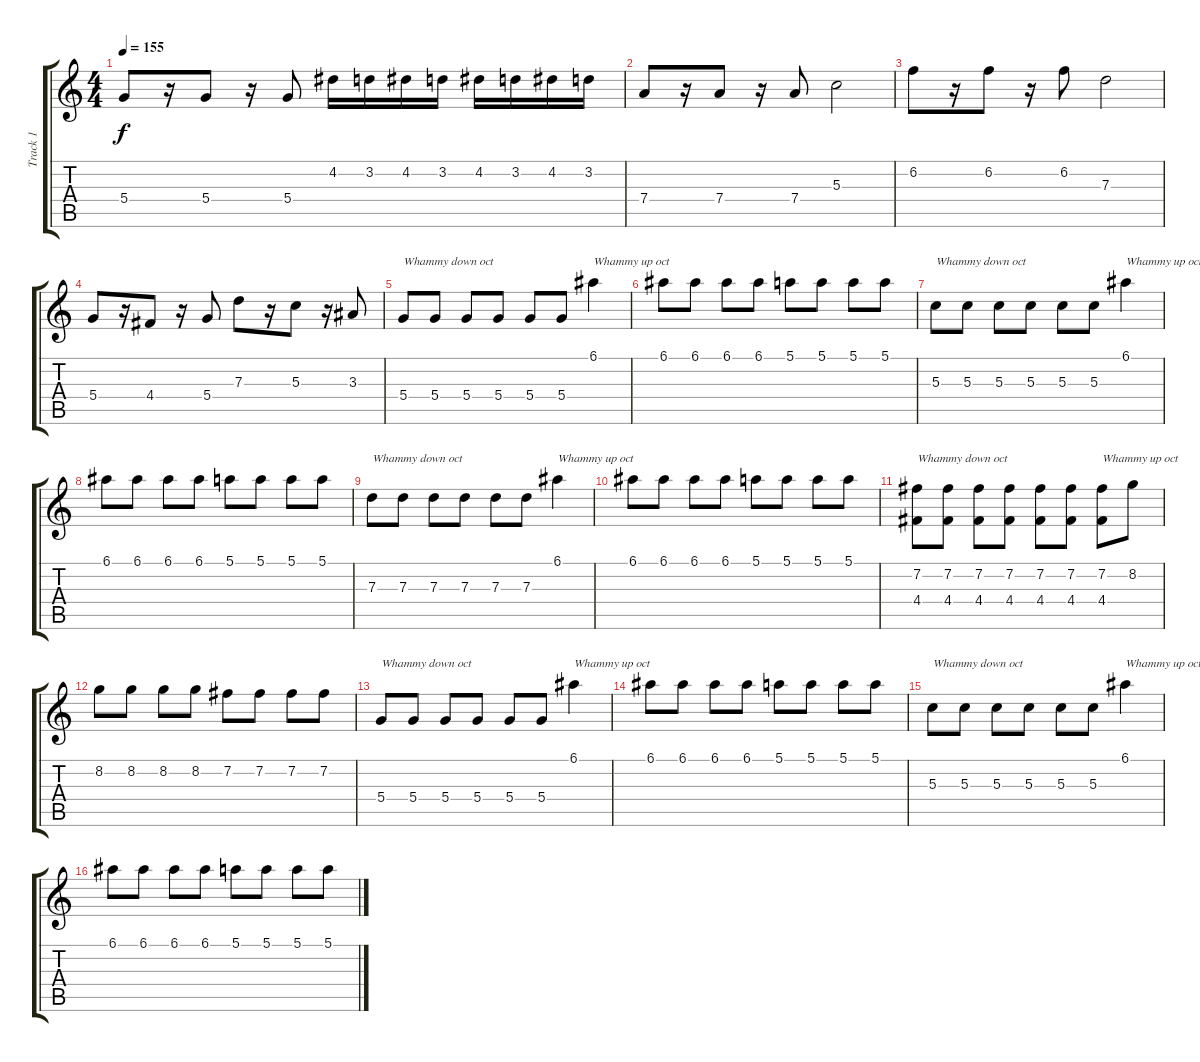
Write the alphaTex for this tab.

\track ("Track 1" "Track 1") {instrument distortionguitar}
\staff {score tabs}
\tuning (E4 B3 G3 D3 A2 E2) {hide}
\ts (4 4)
\tempo 155
\clef g2
\ks c
5.4.8{dy f} r.16 5.4.8 r.16 5.4.8 4.2.16 3.2.16 4.2.16 3.2.16 4.2.16 3.2.16 4.2.16 3.2.16 |
7.4.8 r.16 7.4.8 r.16 7.4.8 5.3.2 |
6.2.8 r.16 6.2.8 r.16 6.2.8 7.3.2 |
5.4.8 r.16 4.4.8 r.16 5.4.8 7.3.8 r.16 5.3.8 r.16 3.3.8 |
5.4.8{txt "Whammy down oct"} 5.4.8 5.4.8 5.4.8 5.4.8 5.4.8 6.1.4{txt "Whammy up oct"} |
6.1.8 6.1.8 6.1.8 6.1.8 5.1.8 5.1.8 5.1.8 5.1.8 |
5.3.8{txt "Whammy down oct"} 5.3.8 5.3.8 5.3.8 5.3.8 5.3.8 6.1.4{txt "Whammy up oct"} |
6.1.8 6.1.8 6.1.8 6.1.8 5.1.8 5.1.8 5.1.8 5.1.8 |
7.3.8{txt "Whammy down oct"} 7.3.8 7.3.8 7.3.8 7.3.8 7.3.8 6.1.4{txt "Whammy up oct"} |
6.1.8 6.1.8 6.1.8 6.1.8 5.1.8 5.1.8 5.1.8 5.1.8 |
(7.2 4.4).8{txt "Whammy down oct"} (7.2 4.4).8 (7.2 4.4).8 (7.2 4.4).8 (7.2 4.4).8 (7.2 4.4).8 (7.2 4.4).8{txt "Whammy up oct"} 8.2.8 |
8.2.8 8.2.8 8.2.8 8.2.8 7.2.8 7.2.8 7.2.8 7.2.8 |
5.4.8{txt "Whammy down oct"} 5.4.8 5.4.8 5.4.8 5.4.8 5.4.8 6.1.4{txt "Whammy up oct"} |
6.1.8 6.1.8 6.1.8 6.1.8 5.1.8 5.1.8 5.1.8 5.1.8 |
5.3.8{txt "Whammy down oct"} 5.3.8 5.3.8 5.3.8 5.3.8 5.3.8 6.1.4{txt "Whammy up oct"} |
6.1.8 6.1.8 6.1.8 6.1.8 5.1.8 5.1.8 5.1.8 5.1.8
